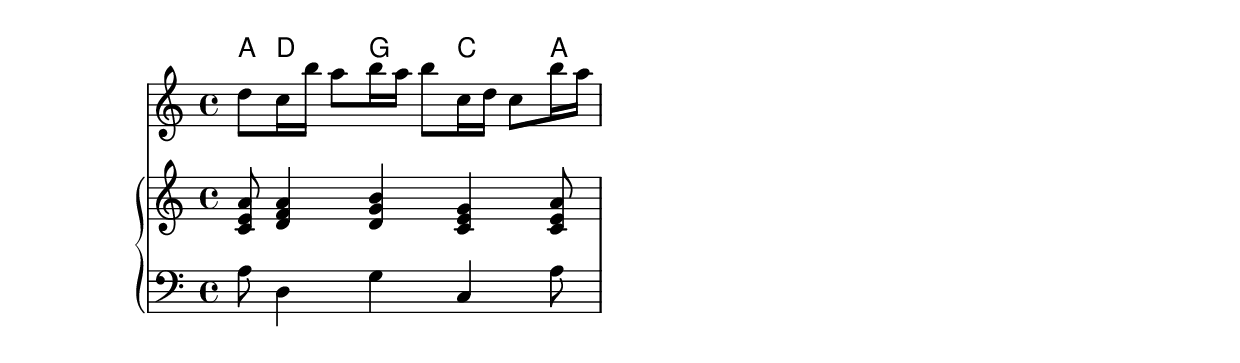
%% generated include
	%% prout de ouf
		mel = { d8 c16 b16 a8 b16 a16 b8 c16 d16 c8 b16 a16 }
		basse = { a8 d4 g4 c4 a8 }
		basseAccords = { <c e a>8 <d f a>4 <d g b>4 <c e g>4 <c e a>8 }
	


melody = {
  \clef treble
  \key c \major
  \time 4/4
  \transpose c c'' \mel
}

text = \lyricmode {
}

upper = \relative c' {
  \clef treble
  \key c \major
  \time 4/4

  \basseAccords
}

lower = {
  \clef bass
  \key c \major
  \time 4/4
  \basse
}

\score {
  <<
  \new ChordNames = "ChordNames" {
    \set chordChanges = ##t
    \basse
  }
  \new Voice = "mel" \with { 
    \remove "Note_heads_engraver"
    \consists "Completion_heads_engraver"
    \remove "Rest_engraver"
    \consists "Completion_rest_engraver"
    }  \melody
    \new Lyrics \lyricsto mel \text
    \new PianoStaff <<
    \new Staff = "upper" {
      \new Voice \with { 
        \remove "Note_heads_engraver"
        \consists "Completion_heads_engraver"
        \remove "Rest_engraver"
        \consists "Completion_rest_engraver"
        }  \upper
      }
    \new Staff = "basse"  {
      \new Voice \with { 
        \remove "Note_heads_engraver"
        \consists "Completion_heads_engraver"
        \remove "Rest_engraver"
        \consists "Completion_rest_engraver"
        }  \lower
      }
    >>
  >>
  \layout {
    \context { \Staff \RemoveEmptyStaves }
  }
  \midi { }
}